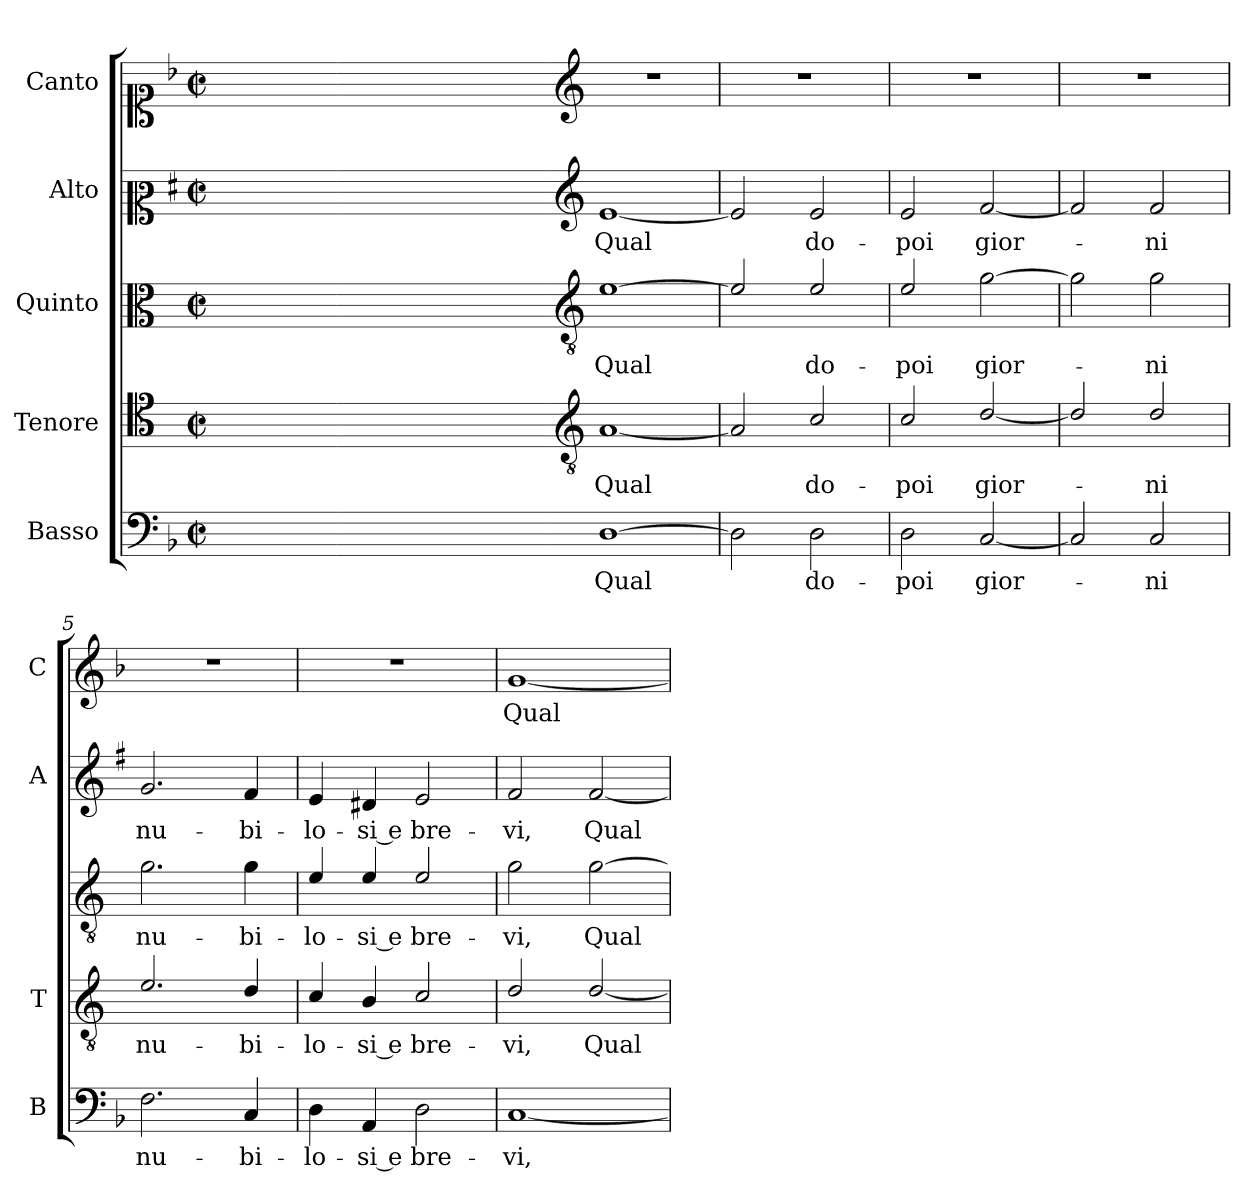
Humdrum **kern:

**kern	**text	**kern	**text	**kern	**text	**kern	**text	**kern	**text
*part5	*part5	*part4	*part4	*part3	*part3	*part2	*part2	*part1	*part1
*staff5	*staff5	*staff4	*staff4	*staff3	*staff3	*staff2	*staff2	*staff1	*staff1
*I"Basso	*	*I"Tenore	*	*I"Quinto	*	*I"Alto	*	*I"Canto	*
*I'B	*	*I'T	*	*	*	*I'A	*	*I'C	*
*clefF4	*	*clefC4	*	*clefC3	*	*clefC2	*	*clefC1	*
*	*	*ITrd4c7	*	*ITrd4c7	*	*ITrd1c2	*	*	*
*k[b-]	*	*k[b-]	*	*k[b-]	*	*k[b-]	*	*k[b-]	*
*F:	*	*F:	*	*F:	*	*F:	*	*F:	*
*M2/2	*	*M2/2	*	*M2/2	*	*M2/2	*	*M2/2	*
*met(c|)	*	*met(c|)	*	*met(c|)	*	*met(c|)	*	*met(c|)	*
=	=	=	=	=	=	=	=	=	=
1ryy	.	1ryy	.	1ryy	.	1ryy	.	1ryy	.
=1X-	=1X-	=1X-	=1X-	=1X-	=1X-	=1X-	=1X-	=1X-	=1X-
4ryy	.	4ryy	.	4ryy	.	4ryy	.	4ryy	.
4ryy	.	4ryy	.	4ryy	.	4ryy	.	4ryy	.
4ryy	.	4ryy	.	4ryy	.	4ryy	.	4ryy	.
4ryy	.	4ryy	.	4ryy	.	4ryy	.	4ryy	.
=1-	=1-	=1-	=1-	=1-	=1-	=1-	=1-	=1-	=1-
*	*	*clefGv2	*	*clefGv2	*	*clefG2	*	*clefG2	*
!	!LO:LY:b	!	!	!	!	!	!	!	!
!	!	!	!LO:LY:b	!	!	!	!	!	!
!	!	!	!	!	!LO:LY:b	!	!	!	!
!	!	!	!	!	!	!	!LO:LY:b	!	!
[1D	Qual	[1D	Qual	[1A	Qual	[1d	Qual	1r	.
=2	=2	=2	=2	=2	=2	=2	=2	=2	=2
2D\]	.	2D/]	.	2A/]	.	2d/]	.	1r	.
!	!LO:LY:b	!	!	!	!	!	!	!	!
!	!	!	!LO:LY:b	!	!	!	!	!	!
!	!	!	!	!	!LO:LY:b	!	!	!	!
!	!	!	!	!	!	!	!LO:LY:b	!	!
2D\	do-	2F/	do-	2A/	do-	2d/	do-	.	.
=3	=3	=3	=3	=3	=3	=3	=3	=3	=3
!	!LO:LY:b	!	!	!	!	!	!	!	!
!	!	!	!LO:LY:b	!	!	!	!	!	!
!	!	!	!	!	!LO:LY:b	!	!	!	!
!	!	!	!	!	!	!	!LO:LY:b	!	!
2D\	-poi	2F/	-poi	2A/	-poi	2d/	-poi	1r	.
!	!LO:LY:b	!	!	!	!	!	!	!	!
!	!	!	!LO:LY:b	!	!	!	!	!	!
!	!	!	!	!	!LO:LY:b	!	!	!	!
!	!	!	!	!	!	!	!LO:LY:b	!	!
[2C/	gior-	[2G/	gior-	[2c\	gior-	[2e/	gior-	.	.
=4	=4	=4	=4	=4	=4	=4	=4	=4	=4
2C/]	.	2G/]	.	2c\]	.	2e/]	.	1r	.
!	!LO:LY:b	!	!	!	!	!	!	!	!
!	!	!	!LO:LY:b	!	!	!	!	!	!
!	!	!	!	!	!LO:LY:b	!	!	!	!
!	!	!	!	!	!	!	!LO:LY:b	!	!
2C/	-ni	2G/	-ni	2c\	-ni	2e/	-ni	.	.
=5	=5	=5	=5	=5	=5	=5	=5	=5	=5
!	!LO:LY:b	!	!	!	!	!	!	!	!
!	!	!	!LO:LY:b	!	!	!	!	!	!
!	!	!	!	!	!LO:LY:b	!	!	!	!
!	!	!	!	!	!	!	!LO:LY:b	!	!
2.F\	nu-	2.A/	nu-	2.c\	nu-	2.f/	nu-	1r	.
!	!LO:LY:b	!	!	!	!	!	!	!	!
!	!	!	!LO:LY:b	!	!	!	!	!	!
!	!	!	!	!	!LO:LY:b	!	!	!	!
!	!	!	!	!	!	!	!LO:LY:b	!	!
4C/	-bi-	4G/	-bi-	4c\	-bi-	4e/	-bi-	.	.
=6	=6	=6	=6	=6	=6	=6	=6	=6	=6
!	!LO:LY:b	!	!	!	!	!	!	!	!
!	!	!	!LO:LY:b	!	!	!	!	!	!
!	!	!	!	!	!LO:LY:b	!	!	!	!
!	!	!	!	!	!	!	!LO:LY:b	!	!
4D\	-lo-	4F/	-lo-	4A/	-lo-	4d/	-lo-	1r	.
!	!LO:LY:b	!	!	!	!	!	!	!	!
!	!	!	!LO:LY:b	!	!	!	!	!	!
!	!	!	!	!	!LO:LY:b	!	!	!	!
!	!	!	!	!	!	!	!LO:LY:b	!	!
4AA/	-si e	4E/	-si e	4A/	-si e	4c#X/	-si e	.	.
!	!LO:LY:b	!	!	!	!	!	!	!	!
!	!	!	!LO:LY:b	!	!	!	!	!	!
!	!	!	!	!	!LO:LY:b	!	!	!	!
!	!	!	!	!	!	!	!LO:LY:b	!	!
2D\	bre-	2F/	bre-	2A/	bre-	2d/	bre-	.	.
=7	=7	=7	=7	=7	=7	=7	=7	=7	=7
!	!LO:LY:b	!	!	!	!	!	!	!	!
!	!	!	!LO:LY:b	!	!	!	!	!	!
!	!	!	!	!	!LO:LY:b	!	!	!	!
!	!	!	!	!	!	!	!LO:LY:b	!	!
!	!	!	!	!	!	!	!	!	!LO:LY:b
[1C	-vi,	2G/	-vi,	2c\	-vi,	2e/	-vi,	[1g	Qual
!	!	!	!LO:LY:b	!	!	!	!	!	!
!	!	!	!	!	!LO:LY:b	!	!	!	!
!	!	!	!	!	!	!	!LO:LY:b	!	!
.	.	[2G/	Qual	[2c\	Qual	[2e/	Qual	.	.
=	=	=	=	=	=	=	=	=	=
*-	*-	*-	*-	*-	*-	*-	*-	*-	*-
